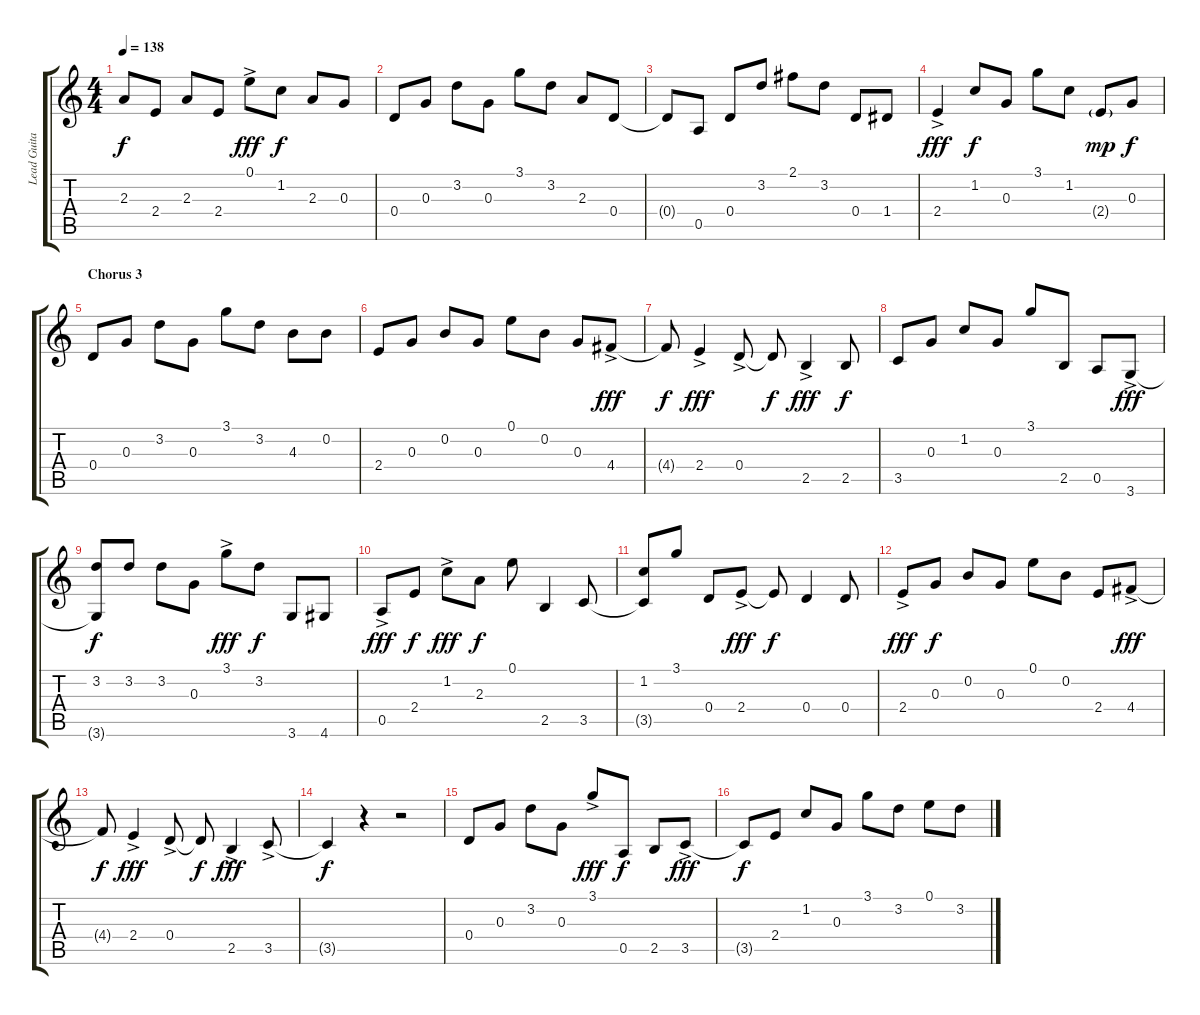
\track ("Lead Guitar (Don Felder)" "Lead Guita") {instrument electricguitarclean}
\staff {score tabs}
\tuning (E4 B3 G3 D3 A2 E2) {hide}
\ts (4 4)
\tempo 138
\clef g2
\ks c
2.3.8{dy f} 2.4.8 2.3.8 2.4.8 0.1{ac}.8{dy fff} 1.2.8{dy f} 2.3.8 0.3.8 |
0.4.8 0.3.8 3.2.8 0.3.8 3.1.8 3.2.8 2.3.8 0.4.8 |
0.4{t}.8 0.5.8 0.4.8 3.2.8 2.1.8 3.2.8 0.4.8 1.4.8 |
2.4{ac}.4{dy fff} 1.2.8{dy f} 0.3.8 3.1.8 1.2.8 2.4{g}.8{dy mp} 0.3.8{dy f} |
\section ("" "Chorus 3")
0.4.8 0.3.8 3.2.8 0.3.8 3.1.8 3.2.8 4.3.8 0.2.8 |
2.4.8 0.3.8 0.2.8 0.3.8 0.1.8 0.2.8 0.3.8 4.4{ac}.8{dy fff} |
4.4{t}.8{dy f} 2.4{ac}.4{dy fff} 0.4{ac}.8 0.4{t}.8{dy f} 2.5{ac}.4{dy fff} 2.5.8{dy f} |
3.5.8 0.3.8 1.2.8 0.3.8 3.1.8 2.5.8 0.5.8 3.6{ac}.8{dy fff} |
(3.2 3.6{t}).8{dy f} 3.2.8 3.2.8 0.3.8 3.1{ac}.8{dy fff} 3.2.8{dy f} 3.6.8 4.6.8 |
0.5{ac}.8{dy fff} 2.4.8{dy f} 1.2{ac}.8{dy fff} 2.3.8{dy f} 0.1.8 2.5.4 3.5.8 |
(1.2 3.5{t}).8 3.1.8 0.4.8 2.4{ac}.8{dy fff} 2.4{t}.8{dy f} 0.4.4 0.4.8 |
2.4{ac}.8{dy fff} 0.3.8{dy f} 0.2.8 0.3.8 0.1.8 0.2.8 2.4.8 4.4{ac}.8{dy fff} |
4.4{t}.8{dy f} 2.4{ac}.4{dy fff} 0.4{ac}.8 0.4{t}.8{dy f} 2.5{ac}.4{dy fff} 3.5{ac}.8 |
3.5{t}.4{dy f} r.4 r.2 |
0.4.8 0.3.8 3.2.8 0.3.8 3.1{ac}.8{dy fff} 0.5.8{dy f} 2.5.8 3.5{ac}.8{dy fff} |
3.5{t}.8{dy f} 2.4.8 1.2.8 0.3.8 3.1.8 3.2.8 0.1.8 3.2.8
